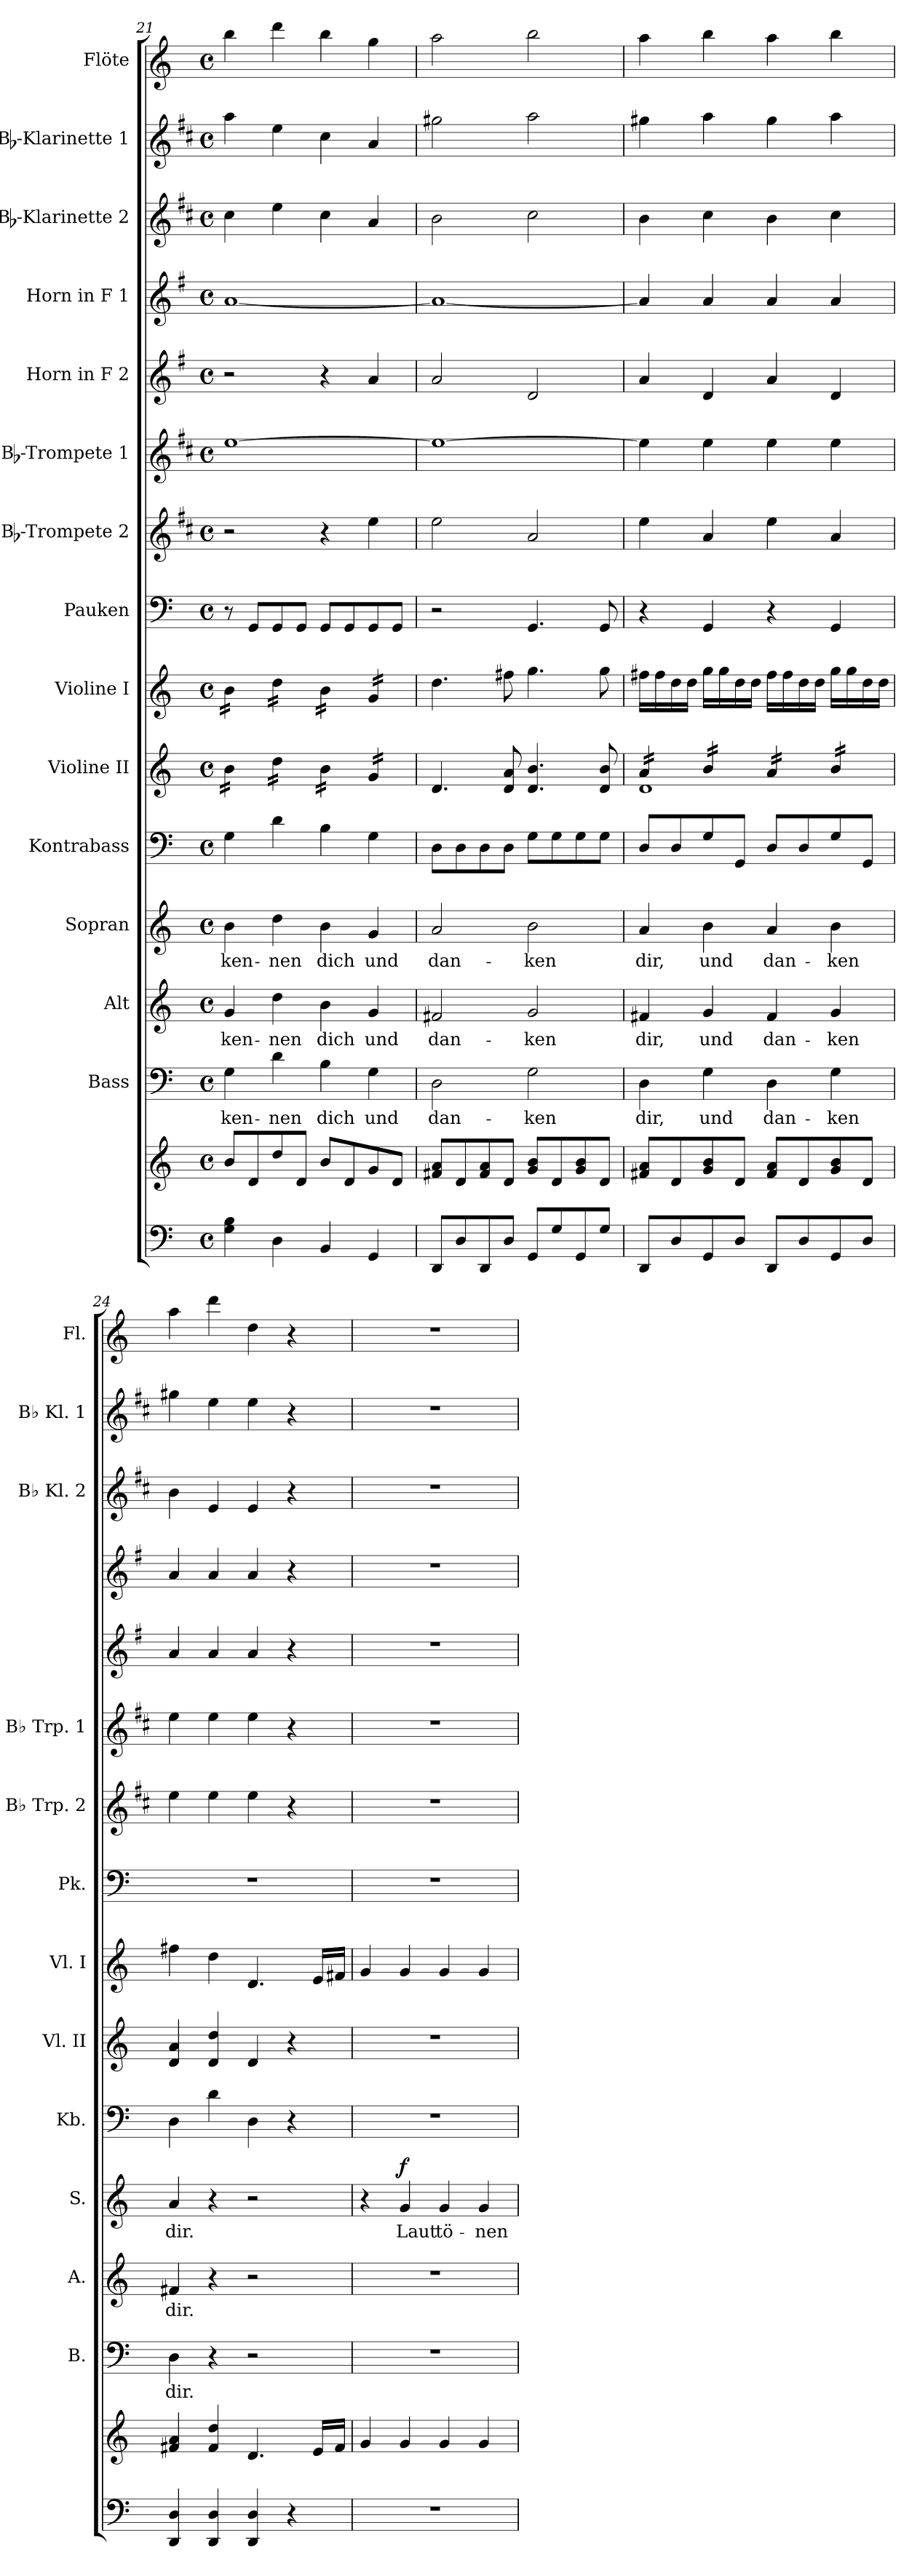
**kern	**kern	**kern	**text	**kern	**text	**kern	**text	**dynam	**kern	**kern	**kern	**kern	**kern	**kern	**kern	**kern	**kern	**kern	**kern
*part15	*part15	*part14	*part14	*part13	*part13	*part12	*part12	*part12	*part11	*part10	*part9	*part8	*part7	*part6	*part5	*part4	*part3	*part2	*part1
*staff16	*staff15	*staff14	*staff14	*staff13	*staff13	*staff12	*staff12	*staff12	*staff11	*staff10	*staff9	*staff8	*staff7	*staff6	*staff5	*staff4	*staff3	*staff2	*staff1
*	*	*I"Bass	*	*I"Alt	*	*I"Sopran	*	*	*I"Kontrabass	*I"Violine II	*I"Violine I	*I"Pauken	*I"Bb-Trompete 2	*I"Bb-Trompete 1	*I"Horn in F 2	*I"Horn in F 1	*I"Bb-Klarinette 2	*I"Bb-Klarinette 1	*I"Flöte
*	*	*I'B.	*	*I'A.	*	*I'S.	*	*	*I'Kb.	*I'Vl. II	*I'Vl. I	*I'Pk.	*I'Bb Trp. 2	*I'Bb Trp. 1	*	*	*I'Bb Kl. 2	*I'Bb Kl. 1	*I'Fl.
*clefF4	*clefG2	*clefF4	*	*clefG2	*	*clefG2	*	*	*clefF4	*clefG2	*clefG2	*clefF4	*clefG2	*clefG2	*clefG2	*clefG2	*clefG2	*clefG2	*clefG2
*	*	*	*	*	*	*	*	*	*ITrd7c12	*	*	*	*ITrd1c2	*ITrd1c2	*ITrd4c7	*ITrd4c7	*ITrd1c2	*ITrd1c2	*
*k[]	*k[]	*k[]	*	*k[]	*	*k[]	*	*	*k[]	*k[]	*k[]	*k[]	*k[]	*k[]	*k[]	*k[]	*k[]	*k[]	*k[]
*C:	*C:	*C:	*	*C:	*	*C:	*	*	*C:	*C:	*C:	*C:	*C:	*C:	*C:	*C:	*C:	*C:	*C:
*M4/4	*M4/4	*M4/4	*	*M4/4	*	*M4/4	*	*	*M4/4	*M4/4	*M4/4	*M4/4	*M4/4	*M4/4	*M4/4	*M4/4	*M4/4	*M4/4	*M4/4
*met(c)	*met(c)	*met(c)	*	*met(c)	*	*met(c)	*	*	*met(c)	*met(c)	*met(c)	*met(c)	*met(c)	*met(c)	*met(c)	*met(c)	*met(c)	*met(c)	*met(c)
=21	=21	=21	=21	=21	=21	=21	=21	=21	=21	=21	=21	=21	=21	=21	=21	=21	=21	=21	=21
!	!	!	!LO:LY:b	!	!LO:LY:b	!	!LO:LY:b	!	!	!	!	!	!	!	!	!	!	!	!
*	*	*	*	*	*	*	*	*	*	*tremolo	*	*	*	*	*	*	*	*	*
*	*	*	*	*	*	*	*	*	*	*	*tremolo	*	*	*	*	*	*	*	*
4G\ 4B\	8b/L	4G\	-ken-	4g/	-ken-	4b\	-ken-	.	4GG\	16b\LL	16b\LL	8r	2r	[1dd	2r	[1d	4b\	4gg\	4bb\
.	.	.	.	.	.	.	.	.	.	16b\	16b\	.	.	.	.	.	.	.	.
.	8d/	.	.	.	.	.	.	.	.	16b\	16b\	8GG/L	.	.	.	.	.	.	.
.	.	.	.	.	.	.	.	.	.	16b\JJ	16b\JJ	.	.	.	.	.	.	.	.
!	!	!	!LO:LY:b	!	!LO:LY:b	!	!LO:LY:b	!	!	!	!	!	!	!	!	!	!	!	!
4D\	8dd/	4d\	-nen	4dd\	-nen	4dd\	-nen	.	4D\	16dd\LL	16dd\LL	8GG/	.	.	.	.	4dd\	4dd\	4ddd\
.	.	.	.	.	.	.	.	.	.	16dd\	16dd\	.	.	.	.	.	.	.	.
.	8d/J	.	.	.	.	.	.	.	.	16dd\	16dd\	8GG/J	.	.	.	.	.	.	.
.	.	.	.	.	.	.	.	.	.	16dd\JJ	16dd\JJ	.	.	.	.	.	.	.	.
!	!	!	!LO:LY:b	!	!LO:LY:b	!	!LO:LY:b	!	!	!	!	!	!	!	!	!	!	!	!
4BB/	8b/L	4B\	dich	4b\	dich	4b\	dich	.	4BB\	16b\LL	16b\LL	8GG/L	4r	.	4r	.	4b\	4b\	4bb\
.	.	.	.	.	.	.	.	.	.	16b\	16b\	.	.	.	.	.	.	.	.
.	8d/	.	.	.	.	.	.	.	.	16b\	16b\	8GG/	.	.	.	.	.	.	.
.	.	.	.	.	.	.	.	.	.	16b\JJ	16b\JJ	.	.	.	.	.	.	.	.
!	!	!	!LO:LY:b	!	!LO:LY:b	!	!LO:LY:b	!	!	!	!	!	!	!	!	!	!	!	!
4GG/	8g/	4G\	und	4g/	und	4g/	und	.	4GG\	16g/LL	16g/LL	8GG/	4dd\	.	4d/	.	4g/	4g/	4gg\
.	.	.	.	.	.	.	.	.	.	16g/	16g/	.	.	.	.	.	.	.	.
.	8d/J	.	.	.	.	.	.	.	.	16g/	16g/	8GG/J	.	.	.	.	.	.	.
.	.	.	.	.	.	.	.	.	.	16g/JJ	16g/JJ	.	.	.	.	.	.	.	.
*	*	*	*	*	*	*	*	*	*	*	*Xtremolo	*	*	*	*	*	*	*	*
*	*	*	*	*	*	*	*	*	*	*Xtremolo	*	*	*	*	*	*	*	*	*
=22	=22	=22	=22	=22	=22	=22	=22	=22	=22	=22	=22	=22	=22	=22	=22	=22	=22	=22	=22
!	!	!	!LO:LY:b	!	!LO:LY:b	!	!LO:LY:b	!	!	!	!	!	!	!	!	!	!	!	!
8DD/L	8f#X/ 8a/L	2D\	dan-	2f#X/	dan-	2a/	dan-	.	8DD\L	4.d/	4.dd\	2r	2dd\	1dd_	2d/	1d_	2a\	2ff#X\	2aa\
8D/	8d/	.	.	.	.	.	.	.	8DD\	.	.	.	.	.	.	.	.	.	.
8DD/	8f#/ 8a/	.	.	.	.	.	.	.	8DD\	.	.	.	.	.	.	.	.	.	.
8D/J	8d/J	.	.	.	.	.	.	.	8DD\J	8d/ 8a/	8ff#X\	.	.	.	.	.	.	.	.
!	!	!	!LO:LY:b	!	!LO:LY:b	!	!LO:LY:b	!	!	!	!	!	!	!	!	!	!	!	!
8GG/L	8g/ 8b/L	2G\	-ken	2g/	-ken	2b\	-ken	.	8GG\L	4.d/ 4.b/	4.gg\	4.GG/	2g/	.	2G/	.	2b\	2gg\	2bb\
8G/	8d/	.	.	.	.	.	.	.	8GG\	.	.	.	.	.	.	.	.	.	.
8GG/	8g/ 8b/	.	.	.	.	.	.	.	8GG\	.	.	.	.	.	.	.	.	.	.
8G/J	8d/J	.	.	.	.	.	.	.	8GG\J	8d/ 8b/	8gg\	8GG/	.	.	.	.	.	.	.
!!LO:PB:g=z
=23	=23	=23	=23	=23	=23	=23	=23	=23	=23	=23	=23	=23	=23	=23	=23	=23	=23	=23	=23
!	!	!	!LO:LY:b	!	!LO:LY:b	!	!LO:LY:b	!	!	!	!	!	!	!	!	!	!	!	!
*	*	*	*	*	*	*	*	*	*	*^	*	*	*	*	*	*	*	*	*
*	*	*	*	*	*	*	*	*	*	*tremolo	*	*	*	*	*	*	*	*	*	*
8DD/L	8f#X/ 8a/L	4D\	dir,	4f#X/	dir,	4a/	dir,	.	8DD/L	16a/LL	1d	16ff#X\LL	4r	4dd\	4dd\]	4d/	4d/]	4a\	4ff#X\	4aa\
.	.	.	.	.	.	.	.	.	.	16a/	.	16ff#\	.	.	.	.	.	.	.	.
8D/	8d/	.	.	.	.	.	.	.	8DD/	16a/	.	16dd\	.	.	.	.	.	.	.	.
.	.	.	.	.	.	.	.	.	.	16a/JJ	.	16dd\JJ	.	.	.	.	.	.	.	.
!	!	!	!LO:LY:b	!	!LO:LY:b	!	!LO:LY:b	!	!	!	!	!	!	!	!	!	!	!	!	!
8GG/	8g/ 8b/	4G\	und	4g/	und	4b\	und	.	8GG/	16b/LL	.	16gg\LL	4GG/	4g/	4dd\	4G/	4d/	4b\	4gg\	4bb\
.	.	.	.	.	.	.	.	.	.	16b/	.	16gg\	.	.	.	.	.	.	.	.
8D/J	8d/J	.	.	.	.	.	.	.	8GGG/J	16b/	.	16dd\	.	.	.	.	.	.	.	.
.	.	.	.	.	.	.	.	.	.	16b/JJ	.	16dd\JJ	.	.	.	.	.	.	.	.
!	!	!	!LO:LY:b	!	!LO:LY:b	!	!LO:LY:b	!	!	!	!	!	!	!	!	!	!	!	!	!
8DD/L	8f#/ 8a/L	4D\	dan-	4f#/	dan-	4a/	dan-	.	8DD/L	16a/LL	.	16ff#\LL	4r	4dd\	4dd\	4d/	4d/	4a\	4ff#\	4aa\
.	.	.	.	.	.	.	.	.	.	16a/	.	16ff#\	.	.	.	.	.	.	.	.
8D/	8d/	.	.	.	.	.	.	.	8DD/	16a/	.	16dd\	.	.	.	.	.	.	.	.
.	.	.	.	.	.	.	.	.	.	16a/JJ	.	16dd\JJ	.	.	.	.	.	.	.	.
!	!	!	!LO:LY:b	!	!LO:LY:b	!	!LO:LY:b	!	!	!	!	!	!	!	!	!	!	!	!	!
8GG/	8g/ 8b/	4G\	-ken	4g/	-ken	4b\	-ken	.	8GG/	16b/LL	.	16gg\LL	4GG/	4g/	4dd\	4G/	4d/	4b\	4gg\	4bb\
.	.	.	.	.	.	.	.	.	.	16b/	.	16gg\	.	.	.	.	.	.	.	.
8D/J	8d/J	.	.	.	.	.	.	.	8GGG/J	16b/	.	16dd\	.	.	.	.	.	.	.	.
.	.	.	.	.	.	.	.	.	.	16b/JJ	.	16dd\JJ	.	.	.	.	.	.	.	.
*	*	*	*	*	*	*	*	*	*	*Xtremolo	*	*	*	*	*	*	*	*	*	*
*	*	*	*	*	*	*	*	*	*	*v	*v	*	*	*	*	*	*	*	*	*
=24	=24	=24	=24	=24	=24	=24	=24	=24	=24	=24	=24	=24	=24	=24	=24	=24	=24	=24	=24
!	!	!	!LO:LY:b	!	!LO:LY:b	!	!LO:LY:b	!	!	!	!	!	!	!	!	!	!	!	!
4DD/ 4D/	4f#X/ 4a/	4D\	dir.	4f#X/	dir.	4a/	dir.	.	4DD\	4d/ 4a/	4ff#X\	1r	4dd\	4dd\	4d/	4d/	4a\	4ff#X\	4aa\
4DD/ 4D/	4f#/ 4dd/	4r	.	4r	.	4r	.	.	4D\	4d/ 4dd/	4dd\	.	4dd\	4dd\	4d/	4d/	4d/	4dd\	4ddd\
4DD/ 4D/	4.d/	2r	.	2r	.	2r	.	.	4DD\	4d/	4.d/	.	4dd\	4dd\	4d/	4d/	4d/	4dd\	4dd\
4r	.	.	.	.	.	.	.	.	4r	4r	.	.	4r	4r	4r	4r	4r	4r	4r
.	16e/LL	.	.	.	.	.	.	.	.	.	16e/LL	.	.	.	.	.	.	.	.
.	16f#/JJ	.	.	.	.	.	.	.	.	.	16f#X/JJ	.	.	.	.	.	.	.	.
=25	=25	=25	=25	=25	=25	=25	=25	=25	=25	=25	=25	=25	=25	=25	=25	=25	=25	=25	=25
1r	4g/	1r	.	1r	.	4r	.	.	1r	1r	4g/	1r	1r	1r	1r	1r	1r	1r	1r
!	!	!	!	!	!	!	!LO:LY:b	!LO:DY:a	!	!	!	!	!	!	!	!	!	!	!
.	4g/	.	.	.	.	4g/	Laut	f	.	.	4g/	.	.	.	.	.	.	.	.
!	!	!	!	!	!	!	!LO:LY:b	!	!	!	!	!	!	!	!	!	!	!	!
.	4g/	.	.	.	.	4g/	tö-	.	.	.	4g/	.	.	.	.	.	.	.	.
!	!	!	!	!	!	!	!LO:LY:b	!	!	!	!	!	!	!	!	!	!	!	!
.	4g/	.	.	.	.	4g/	-nen	.	.	.	4g/	.	.	.	.	.	.	.	.
=	=	=	=	=	=	=	=	=	=	=	=	=	=	=	=	=	=	=	=
*-	*-	*-	*-	*-	*-	*-	*-	*-	*-	*-	*-	*-	*-	*-	*-	*-	*-	*-	*-
